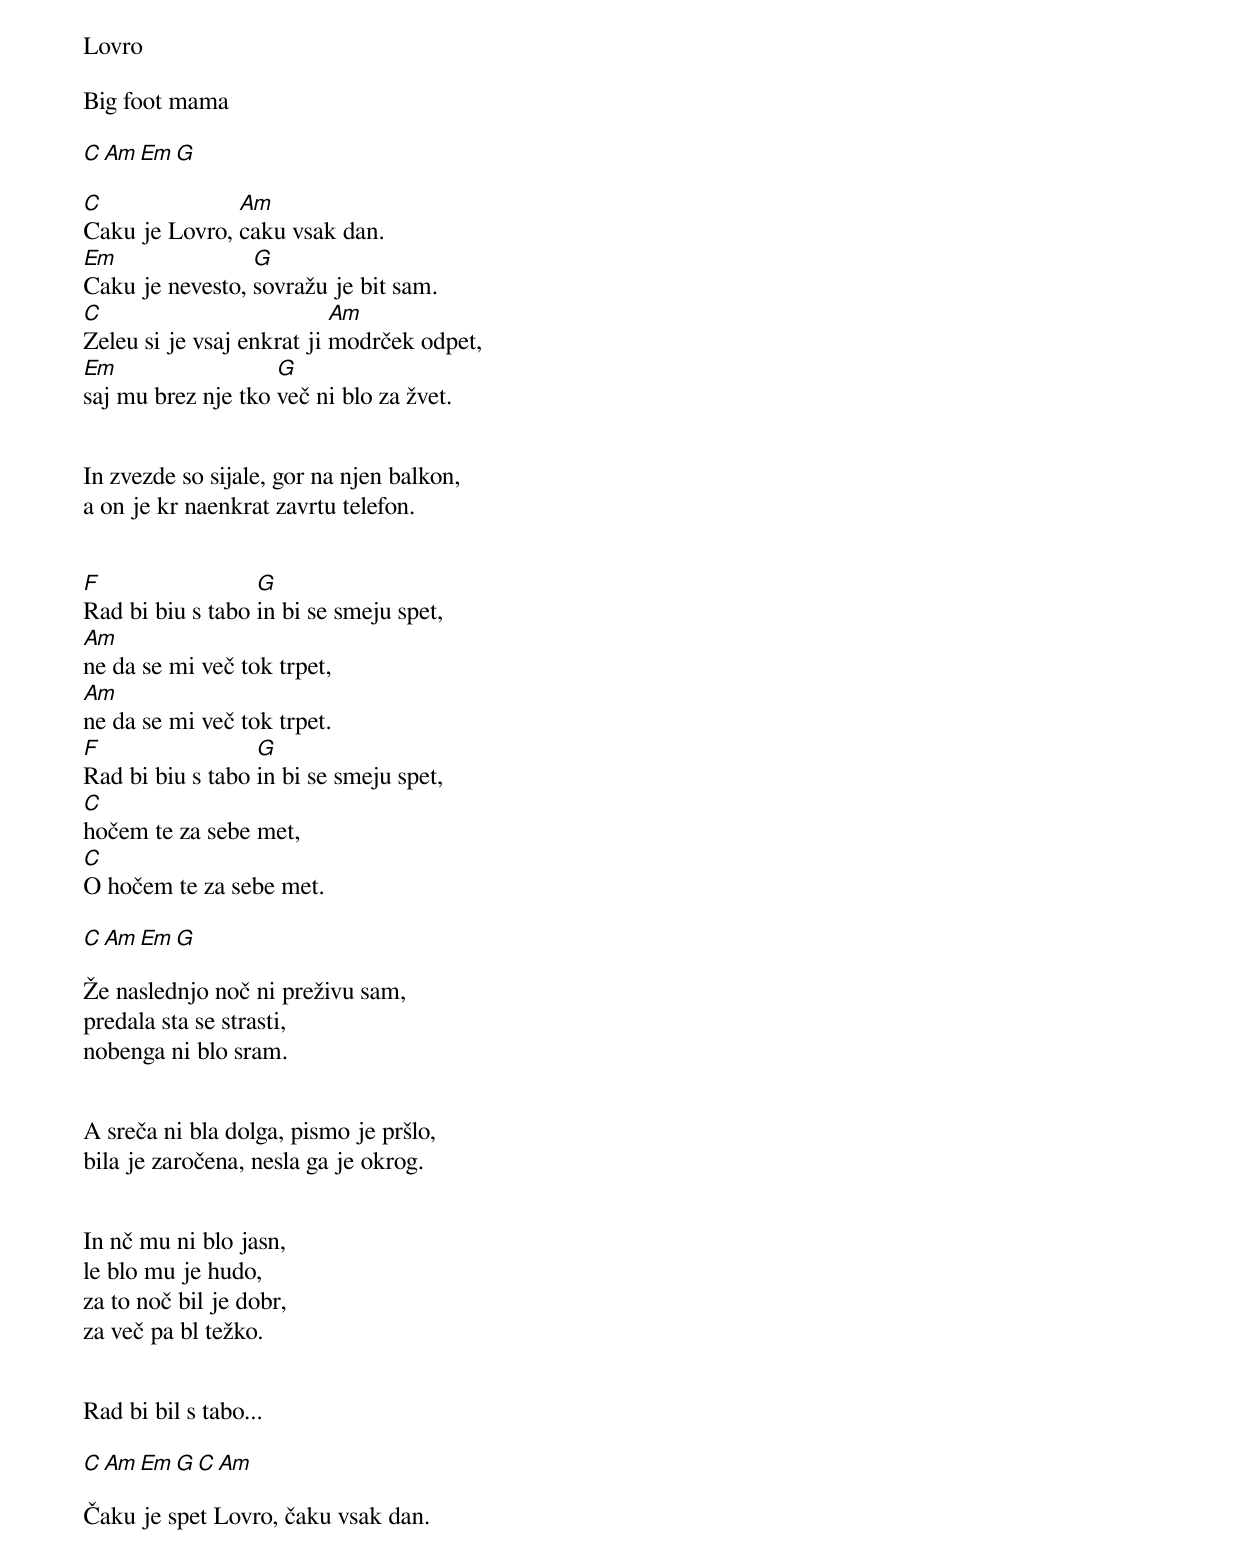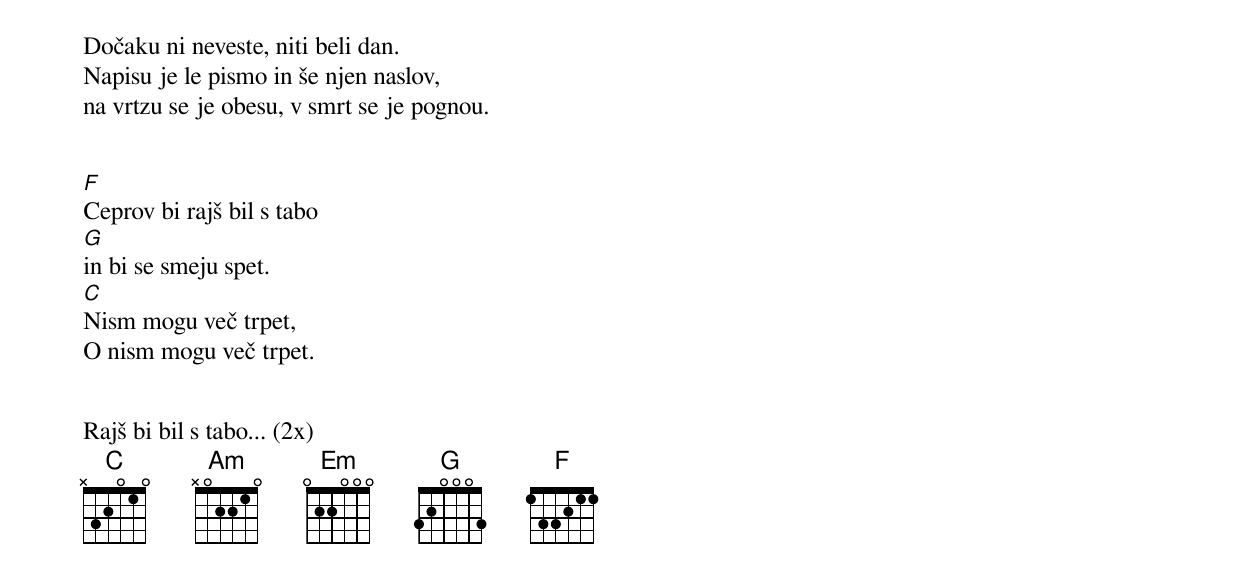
Lovro

Big foot mama

[C Am Em G]

[C]Caku je Lovro, [Am]caku vsak dan.
[Em]Caku je nevesto, [G]sovražu je bit sam.
[C]Zeleu si je vsaj enkrat ji [Am]modrček odpet,
[Em]saj mu brez nje tko [G]več ni blo za žvet.


In zvezde so sijale, gor na njen balkon,
a on je kr naenkrat zavrtu telefon.


[F]Rad bi biu s tabo [G]in bi se smeju spet,
[Am]ne da se mi več tok trpet,
[Am]ne da se mi več tok trpet.
[F]Rad bi biu s tabo [G]in bi se smeju spet,
[C]hočem te za sebe met,
[C]O hočem te za sebe met.

[C Am Em G]

Že naslednjo noč ni preživu sam,
predala sta se strasti,
nobenga ni blo sram.


A sreča ni bla dolga, pismo je pršlo,
bila je zaročena, nesla ga je okrog.


In nč mu ni blo jasn,
le blo mu je hudo,
za to noč bil je dobr,
za več pa bl težko.


Rad bi bil s tabo...

[C Am Em G C Am]

Čaku je spet Lovro, čaku vsak dan.
Dočaku ni neveste, niti beli dan.
Napisu je le pismo in še njen naslov,
na vrtzu se je obesu, v smrt se je pognou.


[F]Ceprov bi rajš bil s tabo
[G]in bi se smeju spet.
[C]Nism mogu več trpet,
O nism mogu več trpet.


Rajš bi bil s tabo... (2x)
